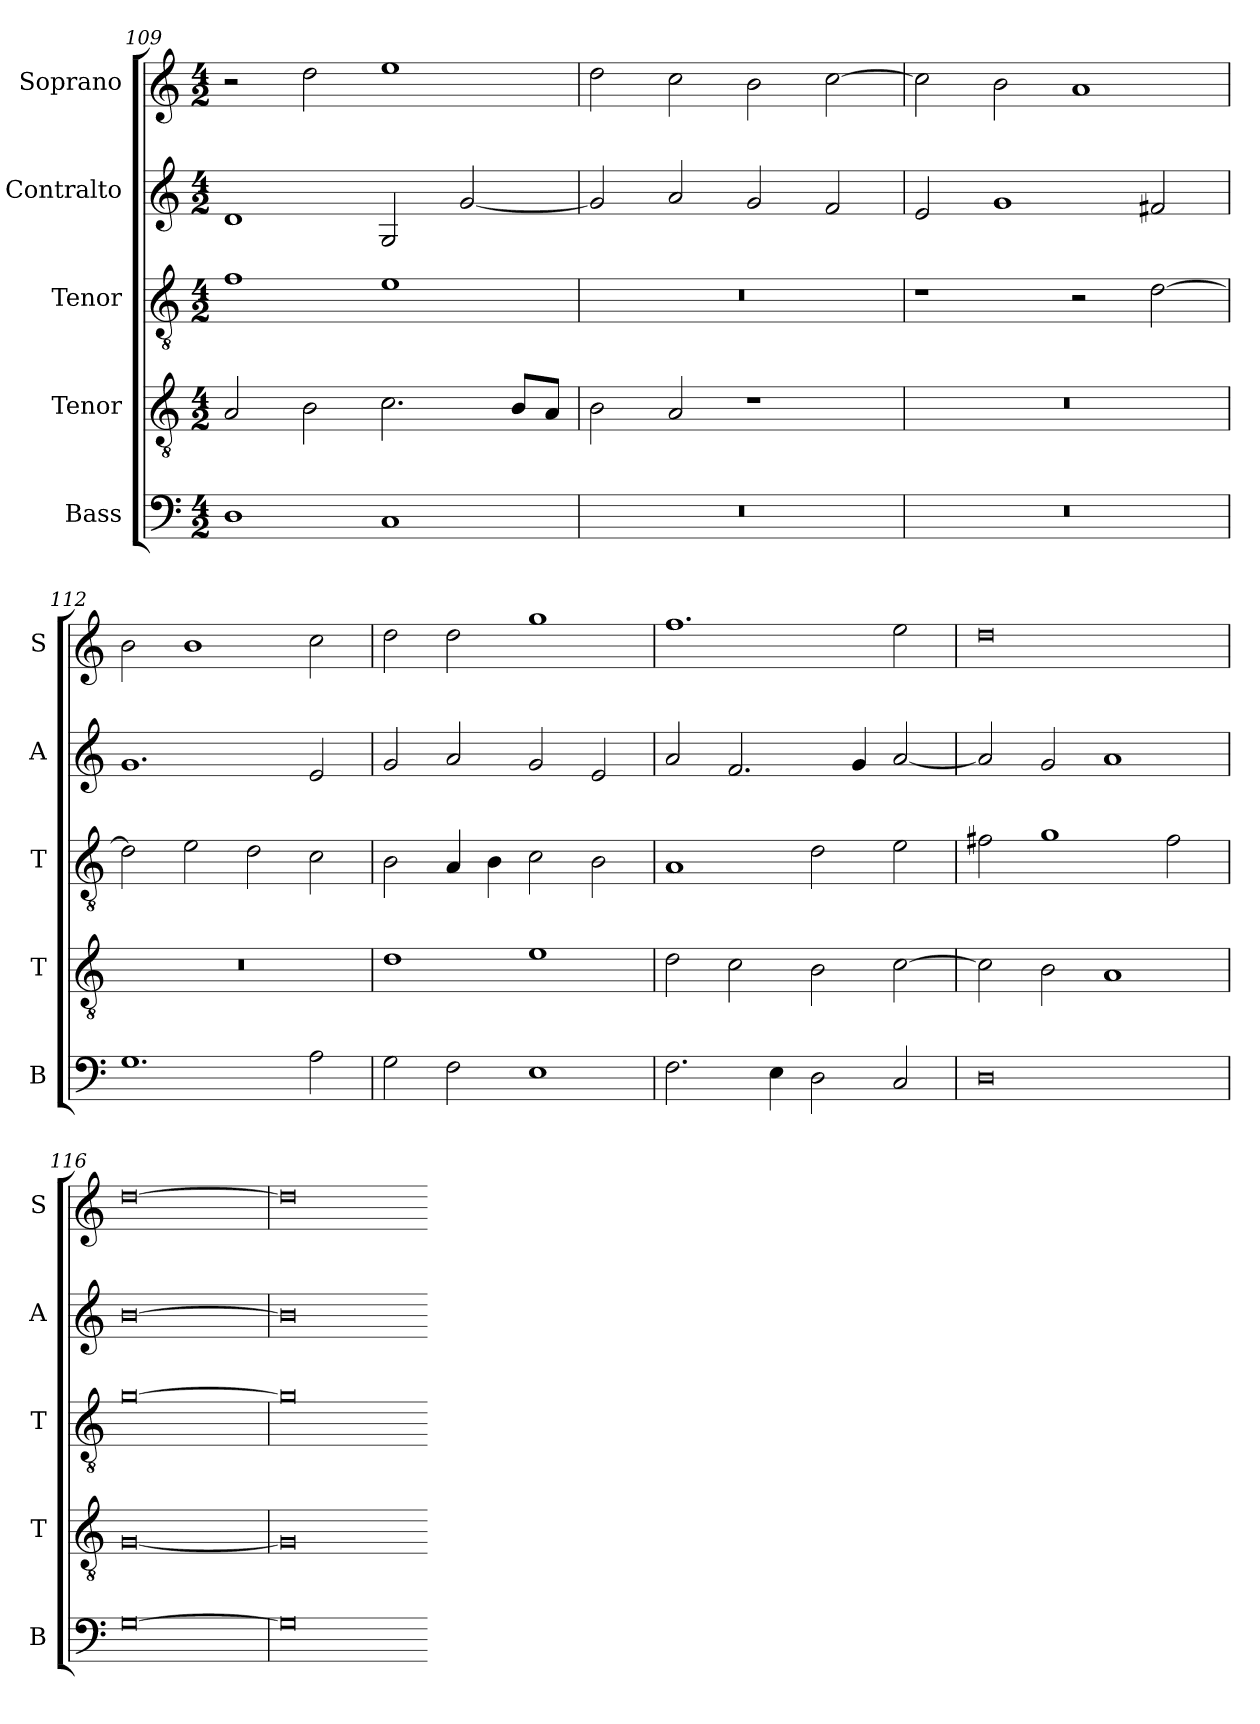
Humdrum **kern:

**kern	**kern	**kern	**kern	**kern
*part5	*part4	*part3	*part2	*part1
*staff5	*staff4	*staff3	*staff2	*staff1
*I"Bass	*I"Tenor	*I"Tenor	*I"Contralto	*I"Soprano
*I'B	*I'T	*I'T	*I'A	*I'S
*clefF4	*clefGv2	*clefGv2	*clefG2	*clefG2
*k[]	*k[]	*k[]	*k[]	*k[]
*G:mix	*G:mix	*G:mix	*G:mix	*G:mix
*M4/2	*M4/2	*M4/2	*M4/2	*M4/2
=109	=109	=109	=109	=109
1D	2A	1f	1d	2r
.	2B	.	.	2dd
1C	2.c	1e	2G	1ee
.	.	.	[2g	.
.	8B/L	.	.	.
.	8A/J	.	.	.
=110	=110	=110	=110	=110
0r	2B	0r	2g]	2dd
.	2A	.	2a	2cc
.	1r	.	2g	2b
.	.	.	2f	[2cc
=111	=111	=111	=111	=111
0r	0r	1r	2e	2cc]
.	.	.	1g	2b
.	.	2r	.	1a
.	.	[2d	2f#X	.
=112	=112	=112	=112	=112
1.G	0r	2d]	1.g	2b
.	.	2e	.	1b
.	.	2d	.	.
2A	.	2c	2e	2cc
=113	=113	=113	=113	=113
2G	1d	2B	2g	2dd
2F	.	4A	2a	2dd
.	.	4B	.	.
1E	1e	2c	2g	1gg
.	.	2B	2e	.
=114	=114	=114	=114	=114
2.F	2d	1A	2a	1.ff
.	2c	.	2.f	.
4E	.	.	.	.
2D	2B	2d	.	.
.	.	.	4g	.
2C	[2c	2e	[2a	2ee
=115	=115	=115	=115	=115
0D	2c]	2f#X	2a]	0dd
.	2B	1g	2g	.
.	1A	.	1a	.
.	.	2f#	.	.
=116	=116	=116	=116	=116
[0G	[0G	[0g	[0b	[0dd
=117	=117	=117	=117	=117
0G]	0G]	0g]	0b]	0dd]
=-	=-	=-	=-	=-
*-	*-	*-	*-	*-
